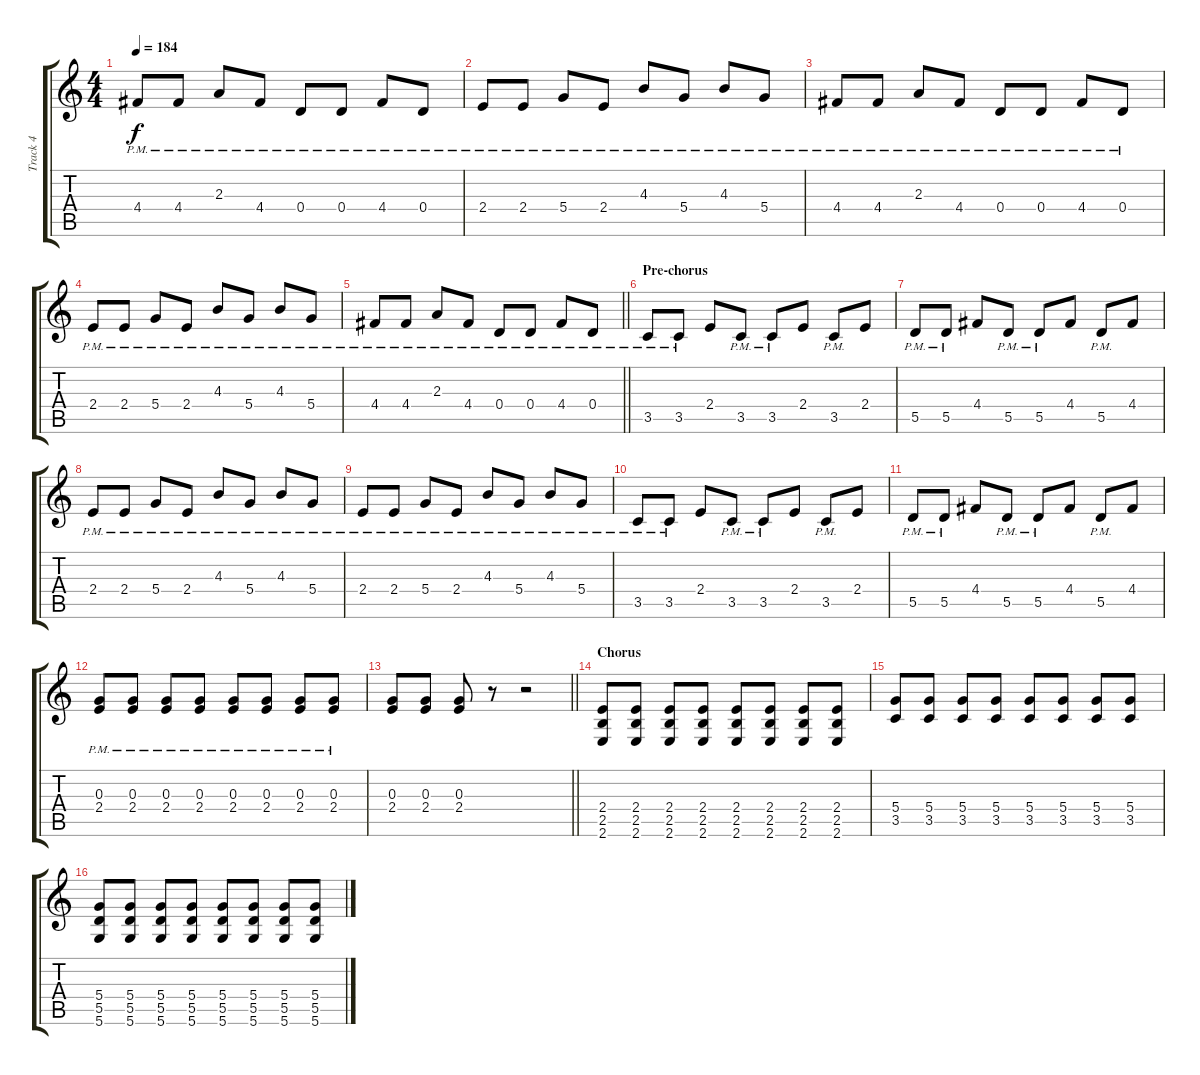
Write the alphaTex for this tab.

\track ("Track 4" "Track 4") {instrument distortionguitar}
\staff {score tabs}
\tuning (E4 B3 G3 D3 A2 D2) {hide}
\ts (4 4)
\tempo 184
\clef g2
\ks c
4.4{pm}.8{dy f} 4.4{pm}.8 2.3{pm}.8 4.4{pm}.8 0.4{pm}.8 0.4{pm}.8 4.4{pm}.8 0.4{pm}.8 |
2.4{pm}.8 2.4{pm}.8 5.4{pm}.8 2.4{pm}.8 4.3{pm}.8 5.4{pm}.8 4.3{pm}.8 5.4{pm}.8 |
4.4{pm}.8 4.4{pm}.8 2.3{pm}.8 4.4{pm}.8 0.4{pm}.8 0.4{pm}.8 4.4{pm}.8 0.4{pm}.8 |
2.4{pm}.8 2.4{pm}.8 5.4{pm}.8 2.4{pm}.8 4.3{pm}.8 5.4{pm}.8 4.3{pm}.8 5.4{pm}.8 |
\barLineRight lightlight
4.4{pm}.8 4.4{pm}.8 2.3{pm}.8 4.4{pm}.8 0.4{pm}.8 0.4{pm}.8 4.4{pm}.8 0.4{pm}.8 |
\section ("" "Pre-chorus")
3.5{pm}.8 3.5{pm}.8 2.4.8 3.5{pm}.8 3.5{pm}.8 2.4.8 3.5{pm}.8 2.4.8 |
5.5{pm}.8 5.5{pm}.8 4.4.8 5.5{pm}.8 5.5{pm}.8 4.4.8 5.5{pm}.8 4.4.8 |
2.4{pm}.8 2.4{pm}.8 5.4{pm}.8 2.4{pm}.8 4.3{pm}.8 5.4{pm}.8 4.3{pm}.8 5.4{pm}.8 |
2.4{pm}.8 2.4{pm}.8 5.4{pm}.8 2.4{pm}.8 4.3{pm}.8 5.4{pm}.8 4.3{pm}.8 5.4{pm}.8 |
3.5{pm}.8 3.5{pm}.8 2.4.8 3.5{pm}.8 3.5{pm}.8 2.4.8 3.5{pm}.8 2.4.8 |
5.5{pm}.8 5.5{pm}.8 4.4.8 5.5{pm}.8 5.5{pm}.8 4.4.8 5.5{pm}.8 4.4.8 |
(0.3{pm} 2.4{pm}).8 (0.3{pm} 2.4{pm}).8 (0.3{pm} 2.4{pm}).8 (0.3{pm} 2.4{pm}).8 (0.3{pm} 2.4{pm}).8 (0.3{pm} 2.4{pm}).8 (0.3{pm} 2.4{pm}).8 (0.3{pm} 2.4{pm}).8 |
\barLineRight lightlight
(0.3 2.4).8 (0.3 2.4).8 (0.3 2.4).8 r.8 r.2 |
\section ("" "Chorus")
(2.4 2.5 2.6).8 (2.4 2.5 2.6).8 (2.4 2.5 2.6).8 (2.4 2.5 2.6).8 (2.4 2.5 2.6).8 (2.4 2.5 2.6).8 (2.4 2.5 2.6).8 (2.4 2.5 2.6).8 |
(5.4 3.5).8 (5.4 3.5).8 (5.4 3.5).8 (5.4 3.5).8 (5.4 3.5).8 (5.4 3.5).8 (5.4 3.5).8 (5.4 3.5).8 |
(5.4 5.5 5.6).8 (5.4 5.5 5.6).8 (5.4 5.5 5.6).8 (5.4 5.5 5.6).8 (5.4 5.5 5.6).8 (5.4 5.5 5.6).8 (5.4 5.5 5.6).8 (5.4 5.5 5.6).8
